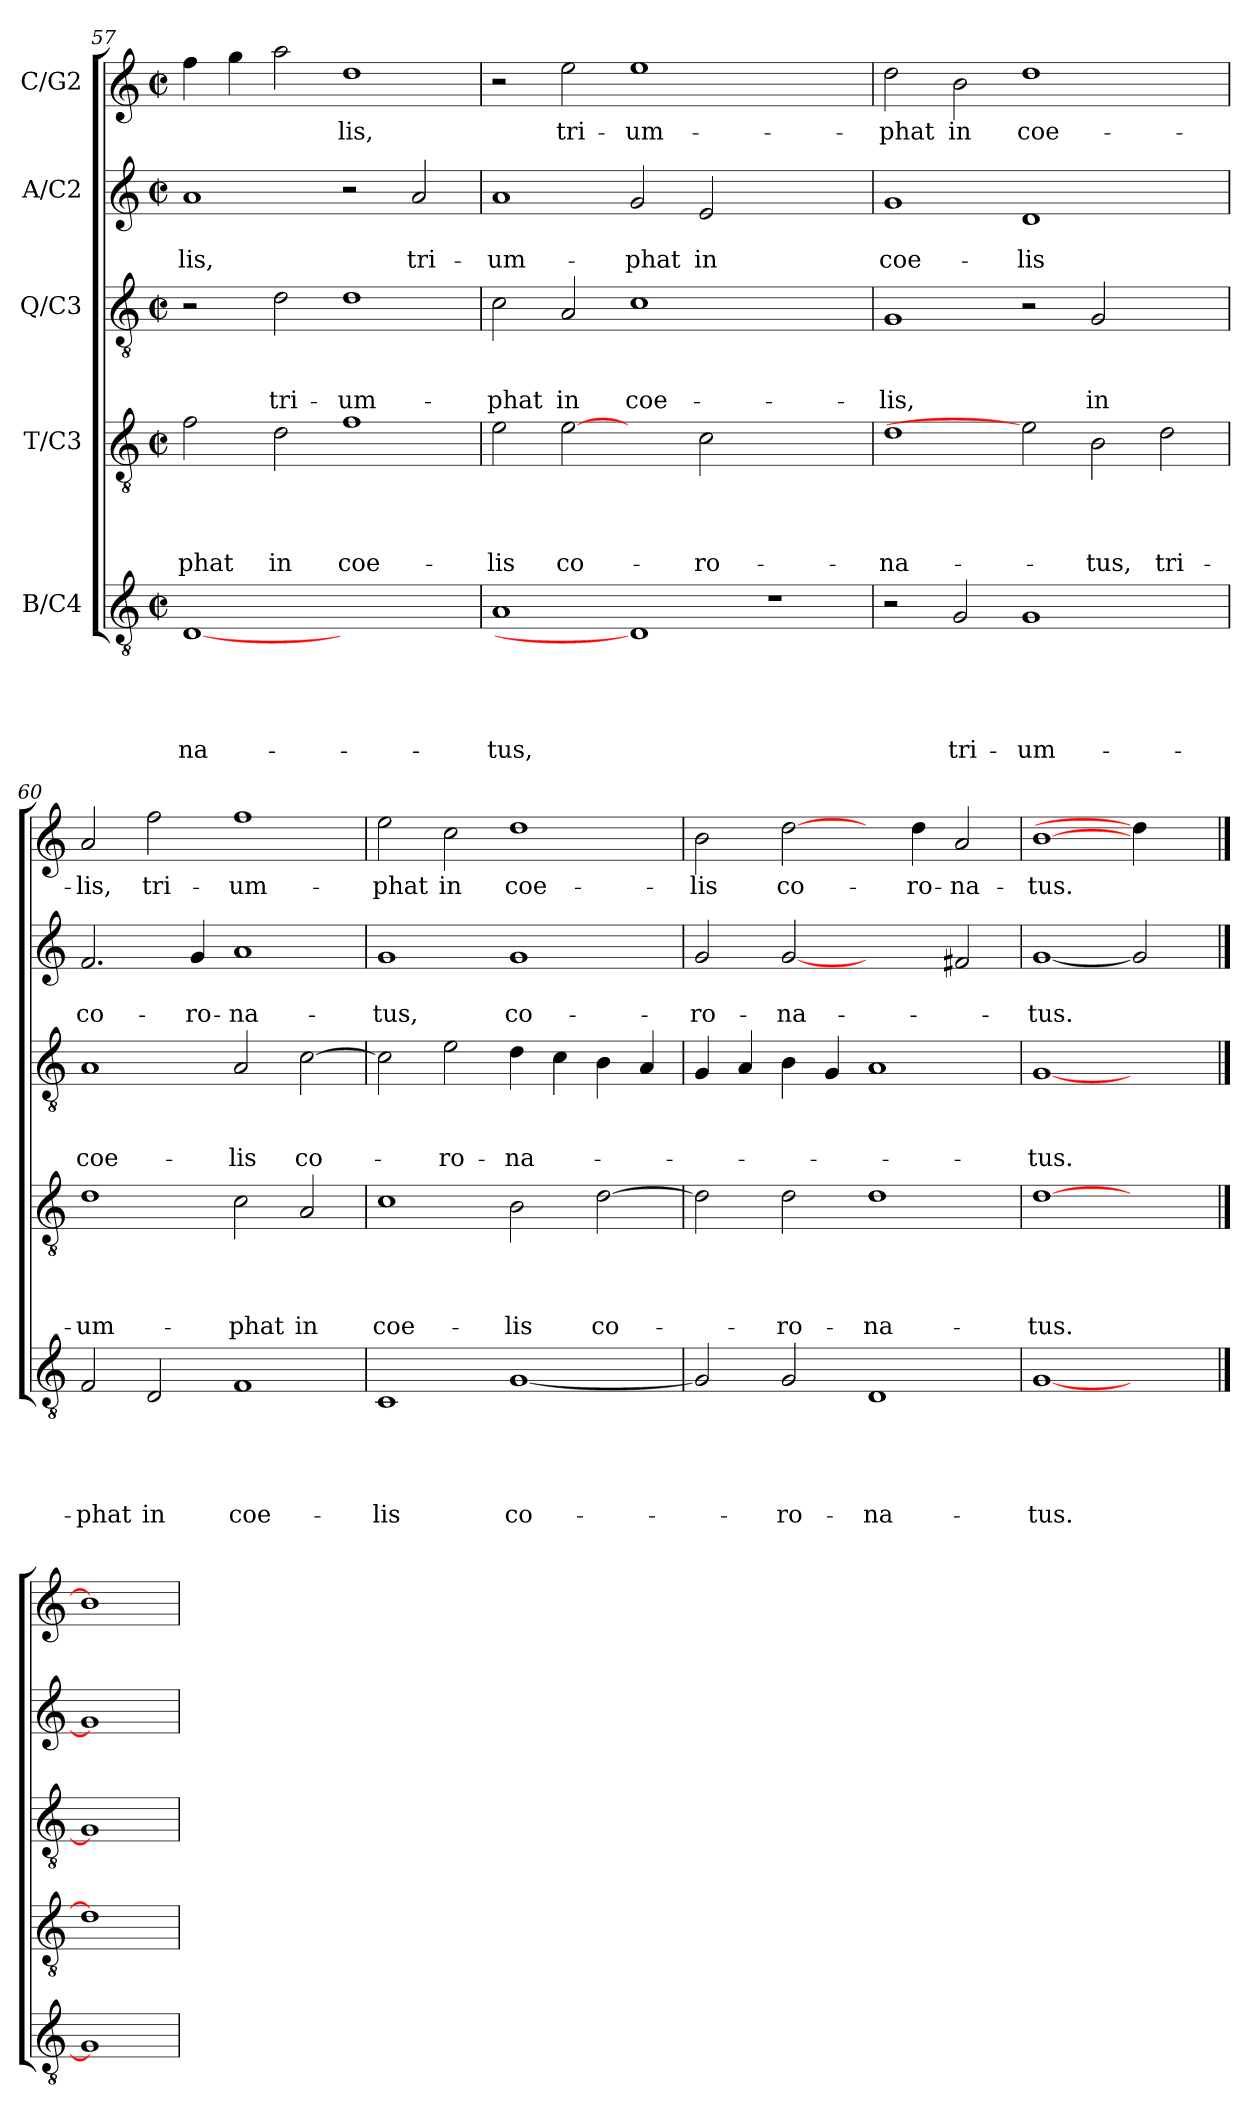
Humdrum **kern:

**kern	**text	**text	**text	**text	**text	**kern	**text	**text	**text	**text	**kern	**text	**text	**text	**kern	**text	**text	**kern	**text
*part5	*part5	*part5	*part5	*part5	*part5	*part4	*part4	*part4	*part4	*part4	*part3	*part3	*part3	*part3	*part2	*part2	*part2	*part1	*part1
*staff5	*staff5	*staff5	*staff5	*staff5	*staff5	*staff4	*staff4	*staff4	*staff4	*staff4	*staff3	*staff3	*staff3	*staff3	*staff2	*staff2	*staff2	*staff1	*staff1
*I"B/C4	*	*	*	*	*	*I"T/C3	*	*	*	*	*I"Q/C3	*	*	*	*I"A/C2	*	*	*I"C/G2	*
*clefGv2	*	*	*	*	*	*clefGv2	*	*	*	*	*clefGv2	*	*	*	*clefG2	*	*	*clefG2	*
*k[]	*	*	*	*	*	*k[]	*	*	*	*	*k[]	*	*	*	*k[]	*	*	*k[]	*
*C:	*	*	*	*	*	*C:	*	*	*	*	*C:	*	*	*	*C:	*	*	*C:	*
*M2/2	*	*	*	*	*	*M2/2	*	*	*	*	*M2/2	*	*	*	*M2/2	*	*	*M2/2	*
*met(c|)	*	*	*	*	*	*met(c|)	*	*	*	*	*met(c|)	*	*	*	*met(c|)	*	*	*met(c|)	*
=57	=57	=57	=57	=57	=57	=57	=57	=57	=57	=57	=57	=57	=57	=57	=57	=57	=57	=57	=57
!	!	!	!	!	!LO:LY:b	!	!	!	!	!LO:LY:b	!	!	!	!	!	!	!LO:LY:b	!	!
[1D	.	.	.	.	-na-	2f\	.	.	.	-phat	2r	.	.	.	1a	.	-lis,	4ff\	.
.	.	.	.	.	.	.	.	.	.	.	.	.	.	.	.	.	.	4gg\	.
!	!	!	!	!	!	!	!	!	!	!LO:LY:b	!	!	!	!LO:LY:b	!	!	!	!	!
.	.	.	.	.	.	2d\	.	.	.	in	2d\	.	.	tri-	.	.	.	2aa\	.
!	!	!	!	!	!	!	!	!	!	!LO:LY:b	!	!	!	!LO:LY:b	!	!	!	!	!LO:LY:b
1ryy	.	.	.	.	.	1f	.	.	.	coe-	1d	.	.	-um-	2r	.	.	1dd	-lis,
!	!	!	!	!	!	!	!	!	!	!	!	!	!	!	!	!	!LO:LY:b	!	!
.	.	.	.	.	.	.	.	.	.	.	.	.	.	.	2a/	.	tri-	.	.
=58	=58	=58	=58	=58	=58	=58	=58	=58	=58	=58	=58	=58	=58	=58	=58	=58	=58	=58	=58
!	!	!	!	!	!LO:LY:b	!	!	!	!	!LO:LY:b	!	!	!	!LO:LY:b	!	!	!LO:LY:b	!	!
1A	.	.	.	.	-tus,	2e\	.	.	.	-lis	2c\	.	.	-phat	1a	.	-um-	2r	.
!	!	!	!	!	!	!	!	!	!	!LO:LY:b	!	!	!	!LO:LY:b	!	!	!	!	!LO:LY:b
.	.	.	.	.	.	[2e	.	.	.	co-	2A/	.	.	in	.	.	.	2ee\	tri-
!	!	!	!	!	!	!	!	!	!	!	!	!	!	!LO:LY:b	!	!	!LO:LY:b	!	!LO:LY:b
1D]	.	.	.	.	.	2ryy	.	.	.	.	1c	.	.	coe-	2g/	.	-phat	1ee	-um-
!	!	!	!	!	!	!	!	!	!	!LO:LY:b	!	!	!	!	!	!	!LO:LY:b	!	!
.	.	.	.	.	.	2c\	.	.	.	-ro-	.	.	.	.	2e/	.	in	.	.
1r	.	.	.	.	.	1ryy	.	.	.	.	1ryy	.	.	.	1ryy	.	.	1ryy	.
!!LO:LB:g=z
=59	=59	=59	=59	=59	=59	=59	=59	=59	=59	=59	=59	=59	=59	=59	=59	=59	=59	=59	=59
!	!	!	!	!	!	!	!	!	!	!LO:LY:b	!	!	!	!LO:LY:b	!	!	!LO:LY:b	!	!LO:LY:b
2r	.	.	.	.	.	1d	.	.	.	-na-	1G	.	.	-lis,	1g	.	coe-	2dd\	-phat
!	!	!	!	!	!LO:LY:b	!	!	!	!	!	!	!	!	!	!	!	!	!	!LO:LY:b
2G/	.	.	.	.	tri-	.	.	.	.	.	.	.	.	.	.	.	.	2b\	in
!	!	!	!	!	!LO:LY:b	!	!	!	!	!	!	!	!	!	!	!	!LO:LY:b	!	!LO:LY:b
1G	.	.	.	.	-um-	2e]	.	.	.	.	2r	.	.	.	1d	.	-lis	1dd	coe-
!	!	!	!	!	!	!	!	!	!	!LO:LY:b	!	!	!	!LO:LY:b	!	!	!	!	!
.	.	.	.	.	.	2B\	.	.	.	-tus,	2G/	.	.	in	.	.	.	.	.
!	!	!	!	!	!	!	!	!	!	!LO:LY:b	!	!	!	!	!	!	!	!	!
2ryy	.	.	.	.	.	2d\	.	.	.	tri-	2ryy	.	.	.	2ryy	.	.	2ryy	.
=60	=60	=60	=60	=60	=60	=60	=60	=60	=60	=60	=60	=60	=60	=60	=60	=60	=60	=60	=60
!	!	!	!	!	!LO:LY:b	!	!	!	!	!LO:LY:b	!	!	!	!LO:LY:b	!	!	!LO:LY:b	!	!LO:LY:b
2F/	.	.	.	.	-phat	1d	.	.	.	-um-	1A	.	.	coe-	2.f/	.	co-	2a/	-lis,
!	!	!	!	!	!LO:LY:b	!	!	!	!	!	!	!	!	!	!	!	!	!	!LO:LY:b
2D/	.	.	.	.	in	.	.	.	.	.	.	.	.	.	.	.	.	2ff\	tri-
!	!	!	!	!	!	!	!	!	!	!	!	!	!	!	!	!	!LO:LY:b	!	!
.	.	.	.	.	.	.	.	.	.	.	.	.	.	.	4g/	.	-ro-	.	.
!	!	!	!	!	!LO:LY:b	!	!	!	!	!LO:LY:b	!	!	!	!LO:LY:b	!	!	!LO:LY:b	!	!LO:LY:b
1F	.	.	.	.	coe-	2c\	.	.	.	-phat	2A/	.	.	-lis	1a	.	-na-	1ff	-um-
!	!	!	!	!	!	!	!	!	!	!LO:LY:b	!	!	!	!LO:LY:b	!	!	!	!	!
.	.	.	.	.	.	2A/	.	.	.	in	[2c\	.	.	co-	.	.	.	.	.
=61	=61	=61	=61	=61	=61	=61	=61	=61	=61	=61	=61	=61	=61	=61	=61	=61	=61	=61	=61
!	!	!	!	!	!LO:LY:b	!	!	!	!	!LO:LY:b	!	!	!	!	!	!	!LO:LY:b	!	!LO:LY:b
1C	.	.	.	.	-lis	1c	.	.	.	coe-	2c\]	.	.	.	1g	.	-tus,	2ee\	-phat
!	!	!	!	!	!	!	!	!	!	!	!	!	!	!LO:LY:b	!	!	!	!	!LO:LY:b
.	.	.	.	.	.	.	.	.	.	.	2e\	.	.	-ro-	.	.	.	2cc\	in
!	!	!	!	!	!LO:LY:b	!	!	!	!	!LO:LY:b	!	!	!	!LO:LY:b	!	!	!LO:LY:b	!	!LO:LY:b
[1G	.	.	.	.	co-	2B\	.	.	.	-lis	4d\	.	.	-na-	1g	.	co-	1dd	coe-
.	.	.	.	.	.	.	.	.	.	.	4c\	.	.	.	.	.	.	.	.
!	!	!	!	!	!	!	!	!	!	!LO:LY:b	!	!	!	!	!	!	!	!	!
.	.	.	.	.	.	[2d\	.	.	.	co-	4B\	.	.	.	.	.	.	.	.
.	.	.	.	.	.	.	.	.	.	.	4A/	.	.	.	.	.	.	.	.
=62	=62	=62	=62	=62	=62	=62	=62	=62	=62	=62	=62	=62	=62	=62	=62	=62	=62	=62	=62
!	!	!	!	!	!	!	!	!	!	!	!	!	!	!	!	!	!LO:LY:b	!	!LO:LY:b
2G/]	.	.	.	.	.	2d\]	.	.	.	.	4G/	.	.	.	2g/	.	-ro-	2b\	-lis
.	.	.	.	.	.	.	.	.	.	.	4A/	.	.	.	.	.	.	.	.
!	!	!	!	!	!LO:LY:b	!	!	!	!	!LO:LY:b	!	!	!	!	!	!	!LO:LY:b	!	!LO:LY:b
2G/	.	.	.	.	-ro-	2d\	.	.	.	-ro-	4B\	.	.	.	[2g	.	-na-	[2dd\	co-
.	.	.	.	.	.	.	.	.	.	.	4G/	.	.	.	.	.	.	.	.
!	!	!	!	!	!LO:LY:b	!	!	!	!	!LO:LY:b	!	!	!	!	!	!	!	!	!
1D	.	.	.	.	-na-	1d	.	.	.	-na-	1A	.	.	.	2ryy	.	.	4ryy	.
!	!	!	!	!	!	!	!	!	!	!	!	!	!	!	!	!	!	!	!LO:LY:b
.	.	.	.	.	.	.	.	.	.	.	.	.	.	.	.	.	.	4dd\	-ro-
!	!	!	!	!	!	!	!	!	!	!	!	!	!	!	!	!	!	!	!LO:LY:b
.	.	.	.	.	.	.	.	.	.	.	.	.	.	.	2f#X/	.	.	2a/	-na-
=63	=63	=63	=63	=63	=63	=63	=63	=63	=63	=63	=63	=63	=63	=63	=63	=63	=63	=63	=63
!	!	!	!	!	!LO:LY:b	!	!	!	!	!LO:LY:b	!	!	!	!LO:LY:b	!	!	!LO:LY:b	!	!LO:LY:b
[1G	.	.	.	.	-tus.	[1d	.	.	.	-tus.	[1G	.	.	-tus.	[1g	.	-tus.	[1b	-tus.
2ryy	.	.	.	.	.	2ryy	.	.	.	.	2ryy	.	.	.	2g]	.	.	4dd\]	.
.	.	.	.	.	.	.	.	.	.	.	.	.	.	.	.	.	.	4ryy	.
==64	==64	==64	==64	==64	==64	==64	==64	==64	==64	==64	==64	==64	==64	==64	==64	==64	==64	==64	==64
1G]	.	.	.	.	.	1d]	.	.	.	.	1G]	.	.	.	1g]	.	.	1b]	.
=	=	=	=	=	=	=	=	=	=	=	=	=	=	=	=	=	=	=	=
*-	*-	*-	*-	*-	*-	*-	*-	*-	*-	*-	*-	*-	*-	*-	*-	*-	*-	*-	*-
